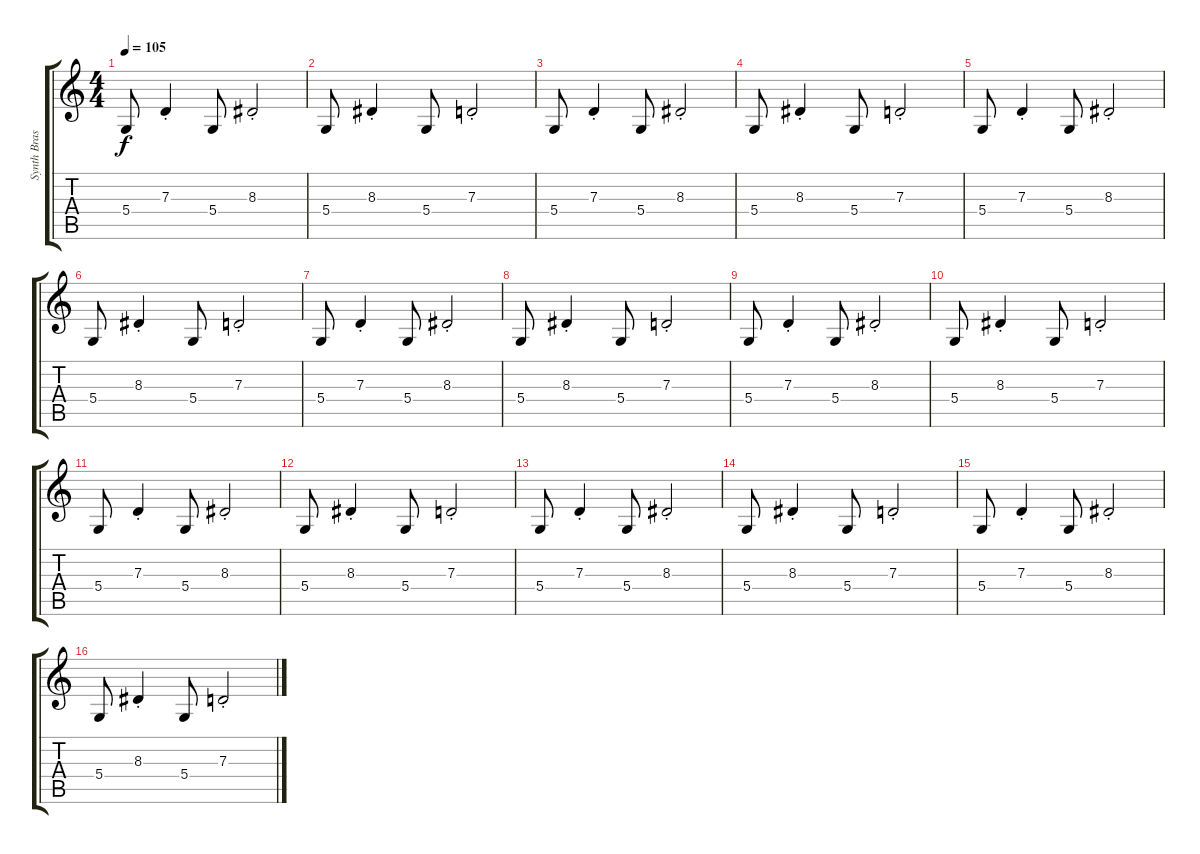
\track ("Synth Brass" "Synth Bras") {instrument synthbrass1}
\staff {score tabs}
\tuning (E4 B3 G3 D3 A2 E2) {hide}
\ts (4 4)
\tempo 105
\clef g2
\ks c
5.4.8{dy f} 7.3{st}.4 5.4.8 8.3{st}.2 |
5.4.8 8.3{st}.4 5.4.8 7.3{st}.2 |
5.4.8 7.3{st}.4 5.4.8 8.3{st}.2 |
5.4.8 8.3{st}.4 5.4.8 7.3{st}.2 |
5.4.8 7.3{st}.4 5.4.8 8.3{st}.2 |
5.4.8 8.3{st}.4 5.4.8 7.3{st}.2 |
5.4.8 7.3{st}.4 5.4.8 8.3{st}.2 |
5.4.8 8.3{st}.4 5.4.8 7.3{st}.2 |
5.4.8 7.3{st}.4 5.4.8 8.3{st}.2 |
5.4.8 8.3{st}.4 5.4.8 7.3{st}.2 |
5.4.8 7.3{st}.4 5.4.8 8.3{st}.2 |
5.4.8 8.3{st}.4 5.4.8 7.3{st}.2 |
5.4.8 7.3{st}.4 5.4.8 8.3{st}.2 |
5.4.8 8.3{st}.4 5.4.8 7.3{st}.2 |
5.4.8 7.3{st}.4 5.4.8 8.3{st}.2 |
5.4.8 8.3{st}.4 5.4.8 7.3{st}.2
